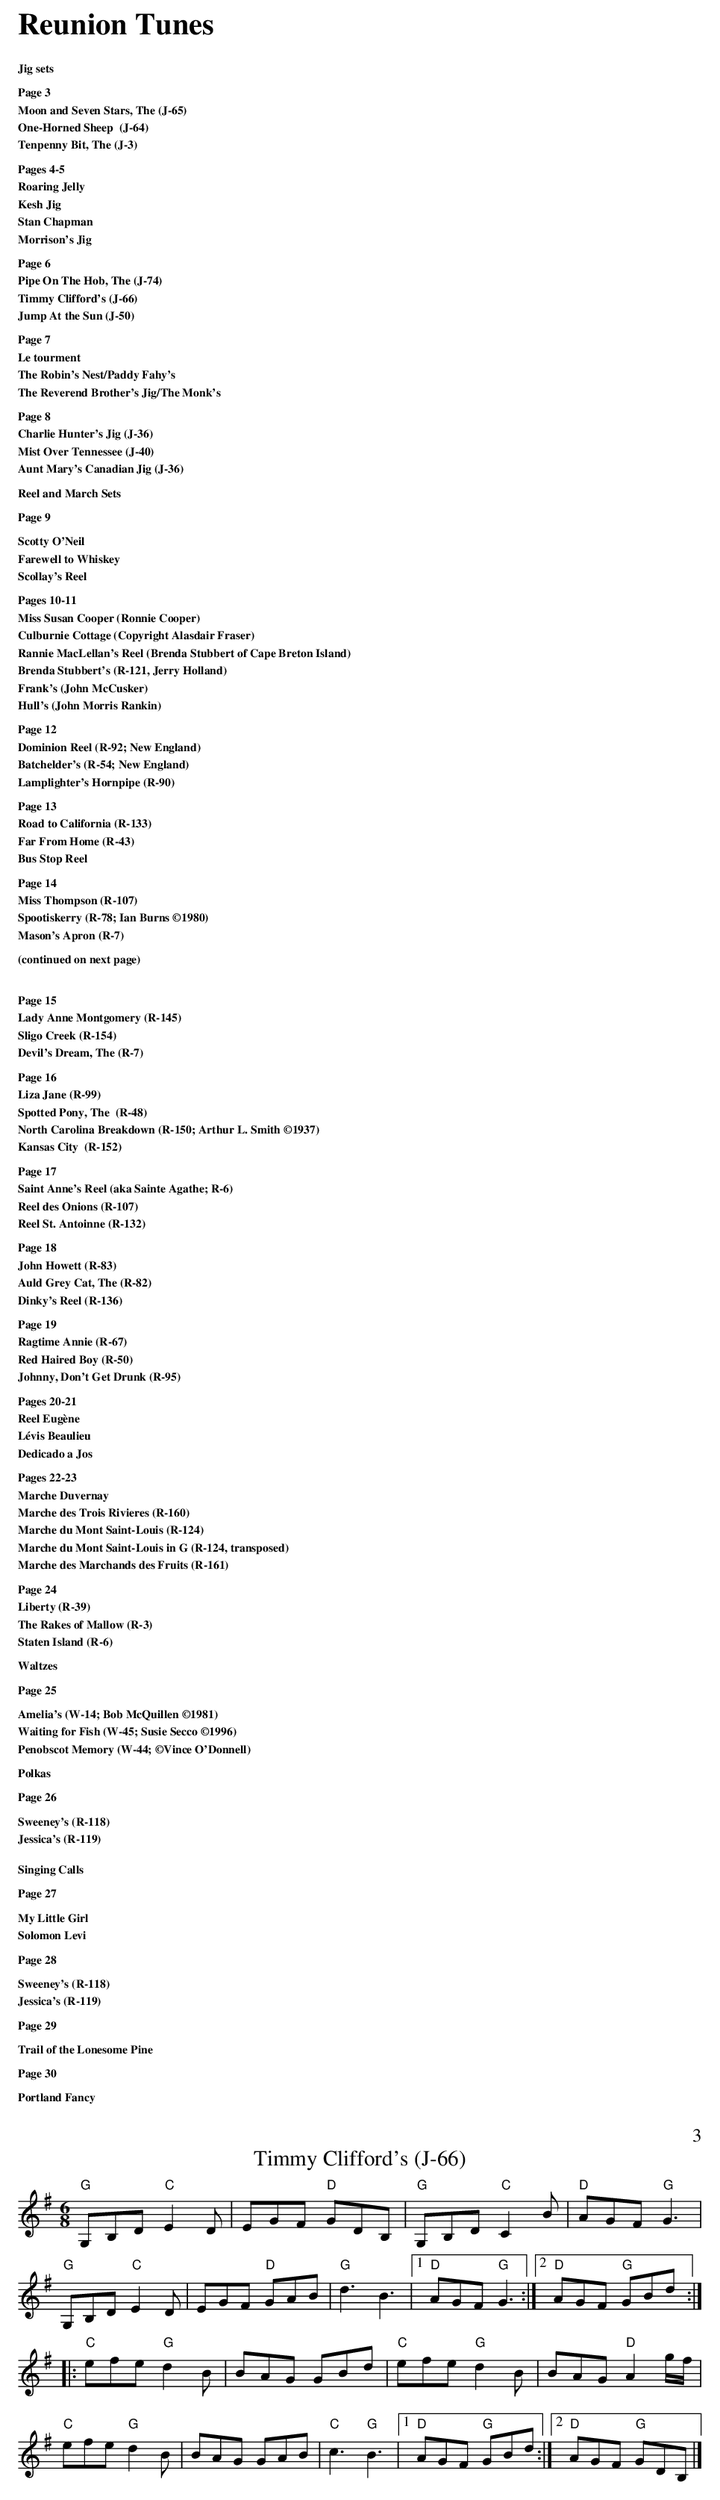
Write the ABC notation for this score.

X:1
T: Timmy Clifford's (J-66)
M: 6/8
K: G
"G"G,B,D "C"E2D| EGF "D"GDB,| "G"G,B,D "C"C2B| "D"AGF "G"G3|
"G"G,B,D "C"E2D| EGF "D"GAB|  "G"d3 B3|1 "D"AGF "G"G3 :|2 "D"AGF "G"GBd :|
|: \
"C"efe "G"d2B| BAG GBd| "C"efe "G"d2B| BAG "D"A2g/f/|
"C"efe "G"d2B| BAG GAB| "C"c3 "G"B3|1 "D"AGF "G"GBd :|2 "D"AGF "G"GDB,|]
